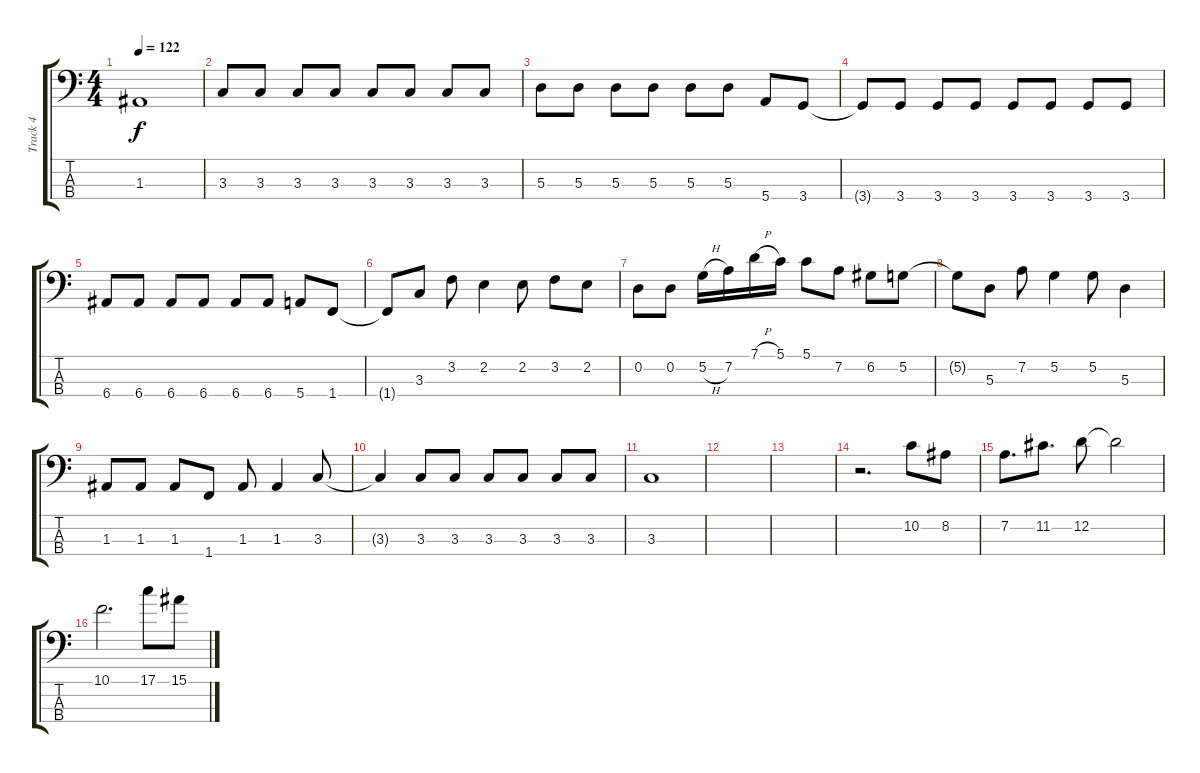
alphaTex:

\track ("Track 4" "Track 4") {instrument electricbassfinger}
\staff {score tabs}
\tuning (G2 D2 A1 E1) {hide}
\ts (4 4)
\tempo 122
\clef f4
\ks c
1.3.1{dy f} |
3.3.8 3.3.8 3.3.8 3.3.8 3.3.8 3.3.8 3.3.8 3.3.8 |
5.3.8 5.3.8 5.3.8 5.3.8 5.3.8 5.3.8 5.4.8 3.4.8 |
3.4{t}.8 3.4.8 3.4.8 3.4.8 3.4.8 3.4.8 3.4.8 3.4.8 |
6.4.8 6.4.8 6.4.8 6.4.8 6.4.8 6.4.8 5.4.8 1.4.8 |
1.4{t}.8 3.3.8 3.2.8 2.2.4 2.2.8 3.2.8 2.2.8 |
0.2.8 0.2.8 5.2{h}.16 7.2.16 7.1{h}.16 5.1.16 5.1.8 7.2.8 6.2.8 5.2.8 |
5.2{t}.8 5.3.8 7.2.8 5.2.4 5.2.8 5.3.4 |
1.3.8 1.3.8 1.3.8 1.4.8 1.3.8 1.3.4 3.3.8 |
3.3{t}.4 3.3.8 3.3.8 3.3.8 3.3.8 3.3.8 3.3.8 |
3.3.1 |
|
|
r.2{d} 10.2.8 8.2.8 |
7.2.8{d} 11.2.8{d} 12.2.8 12.2{t}.2 |
10.1.2{d} 17.1.8 15.1.8
